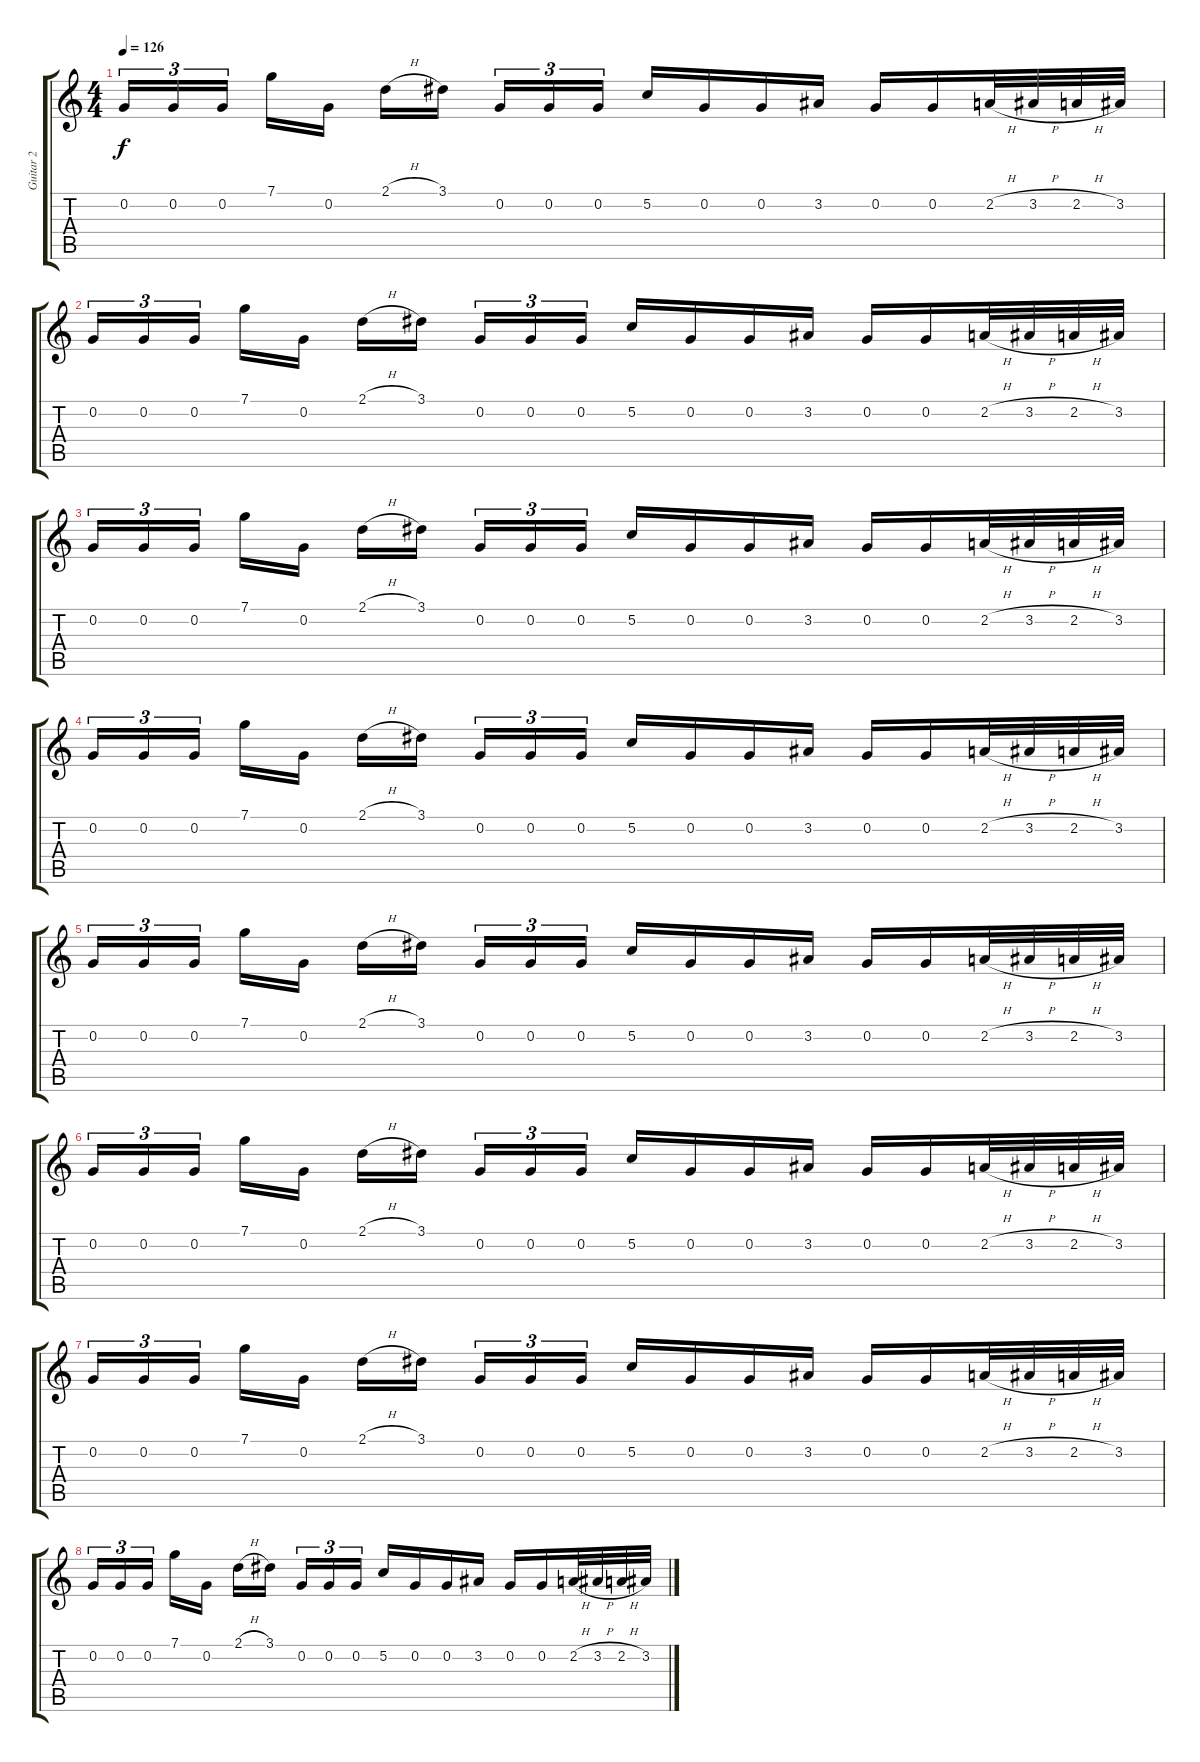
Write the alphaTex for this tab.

\track ("Guitar 2" "Guitar 2") {instrument distortionguitar}
\staff {score tabs}
\tuning (C4 G3 Eb3 Bb2 F2 C2) {hide}
\ts (4 4)
\tempo 126
\clef g2
\ks c
0.2.16{tu (3 2) dy f} 0.2.16{tu (3 2)} 0.2.16{tu (3 2)} 7.1.16 0.2.16 2.1{h}.16 3.1.16 0.2.16{tu (3 2)} 0.2.16{tu (3 2)} 0.2.16{tu (3 2)} 5.2.16 0.2.16 0.2.16 3.2.16 0.2.16 0.2.16 2.2{h}.32 3.2{h}.32 2.2{h}.32 3.2.32 |
0.2.16{tu (3 2)} 0.2.16{tu (3 2)} 0.2.16{tu (3 2)} 7.1.16 0.2.16 2.1{h}.16 3.1.16 0.2.16{tu (3 2)} 0.2.16{tu (3 2)} 0.2.16{tu (3 2)} 5.2.16 0.2.16 0.2.16 3.2.16 0.2.16 0.2.16 2.2{h}.32 3.2{h}.32 2.2{h}.32 3.2.32 |
0.2.16{tu (3 2)} 0.2.16{tu (3 2)} 0.2.16{tu (3 2)} 7.1.16 0.2.16 2.1{h}.16 3.1.16 0.2.16{tu (3 2)} 0.2.16{tu (3 2)} 0.2.16{tu (3 2)} 5.2.16 0.2.16 0.2.16 3.2.16 0.2.16 0.2.16 2.2{h}.32 3.2{h}.32 2.2{h}.32 3.2.32 |
0.2.16{tu (3 2)} 0.2.16{tu (3 2)} 0.2.16{tu (3 2)} 7.1.16 0.2.16 2.1{h}.16 3.1.16 0.2.16{tu (3 2)} 0.2.16{tu (3 2)} 0.2.16{tu (3 2)} 5.2.16 0.2.16 0.2.16 3.2.16 0.2.16 0.2.16 2.2{h}.32 3.2{h}.32 2.2{h}.32 3.2.32 |
0.2.16{tu (3 2)} 0.2.16{tu (3 2)} 0.2.16{tu (3 2)} 7.1.16 0.2.16 2.1{h}.16 3.1.16 0.2.16{tu (3 2)} 0.2.16{tu (3 2)} 0.2.16{tu (3 2)} 5.2.16 0.2.16 0.2.16 3.2.16 0.2.16 0.2.16 2.2{h}.32 3.2{h}.32 2.2{h}.32 3.2.32 |
0.2.16{tu (3 2)} 0.2.16{tu (3 2)} 0.2.16{tu (3 2)} 7.1.16 0.2.16 2.1{h}.16 3.1.16 0.2.16{tu (3 2)} 0.2.16{tu (3 2)} 0.2.16{tu (3 2)} 5.2.16 0.2.16 0.2.16 3.2.16 0.2.16 0.2.16 2.2{h}.32 3.2{h}.32 2.2{h}.32 3.2.32 |
0.2.16{tu (3 2)} 0.2.16{tu (3 2)} 0.2.16{tu (3 2)} 7.1.16 0.2.16 2.1{h}.16 3.1.16 0.2.16{tu (3 2)} 0.2.16{tu (3 2)} 0.2.16{tu (3 2)} 5.2.16 0.2.16 0.2.16 3.2.16 0.2.16 0.2.16 2.2{h}.32 3.2{h}.32 2.2{h}.32 3.2.32 |
0.2.16{tu (3 2)} 0.2.16{tu (3 2)} 0.2.16{tu (3 2)} 7.1.16 0.2.16 2.1{h}.16 3.1.16 0.2.16{tu (3 2)} 0.2.16{tu (3 2)} 0.2.16{tu (3 2)} 5.2.16 0.2.16 0.2.16 3.2.16 0.2.16 0.2.16 2.2{h}.32 3.2{h}.32 2.2{h}.32 3.2.32
